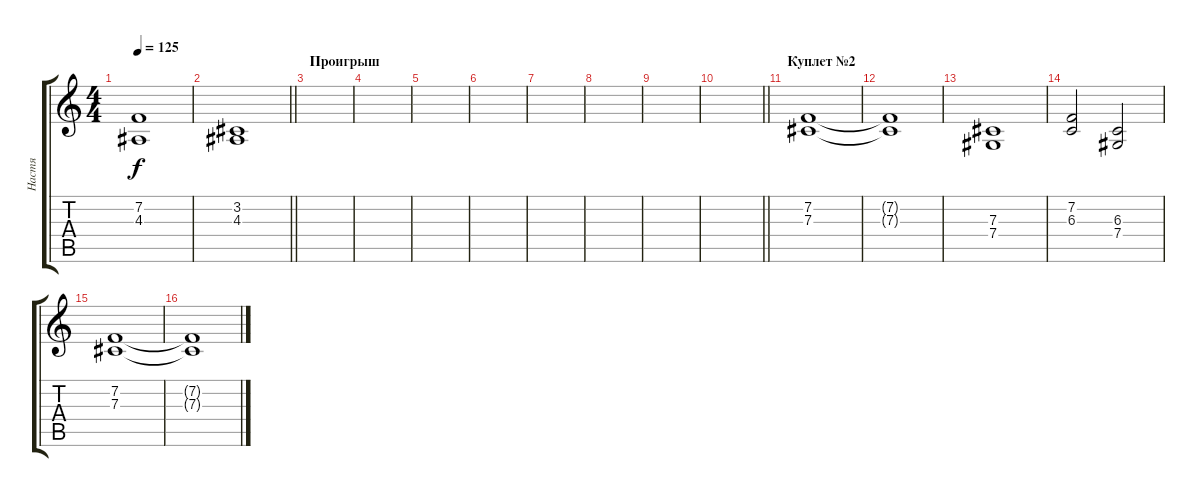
\track ("Настя" "Настя") {instrument stringensemble1}
\staff {score tabs}
\tuning (Eb4 Bb3 Gb3 Db3 Ab2 Eb2) {hide}
\ts (4 4)
\tempo 125
\clef g2
\ks c
(7.2 4.3).1{dy f} |
\barLineRight lightlight
(3.2 4.3).1 |
\section ("" "Проигрыш")
|
|
|
|
|
|
|
\barLineRight lightlight
|
\section ("" "Куплет №2")
(7.2 7.3).1 |
(7.2{t} 7.3{t}).1 |
(7.3 7.4).1 |
(7.2 6.3).2 (6.3 7.4).2 |
(7.2 7.3).1 |
(7.2{t} 7.3{t}).1
